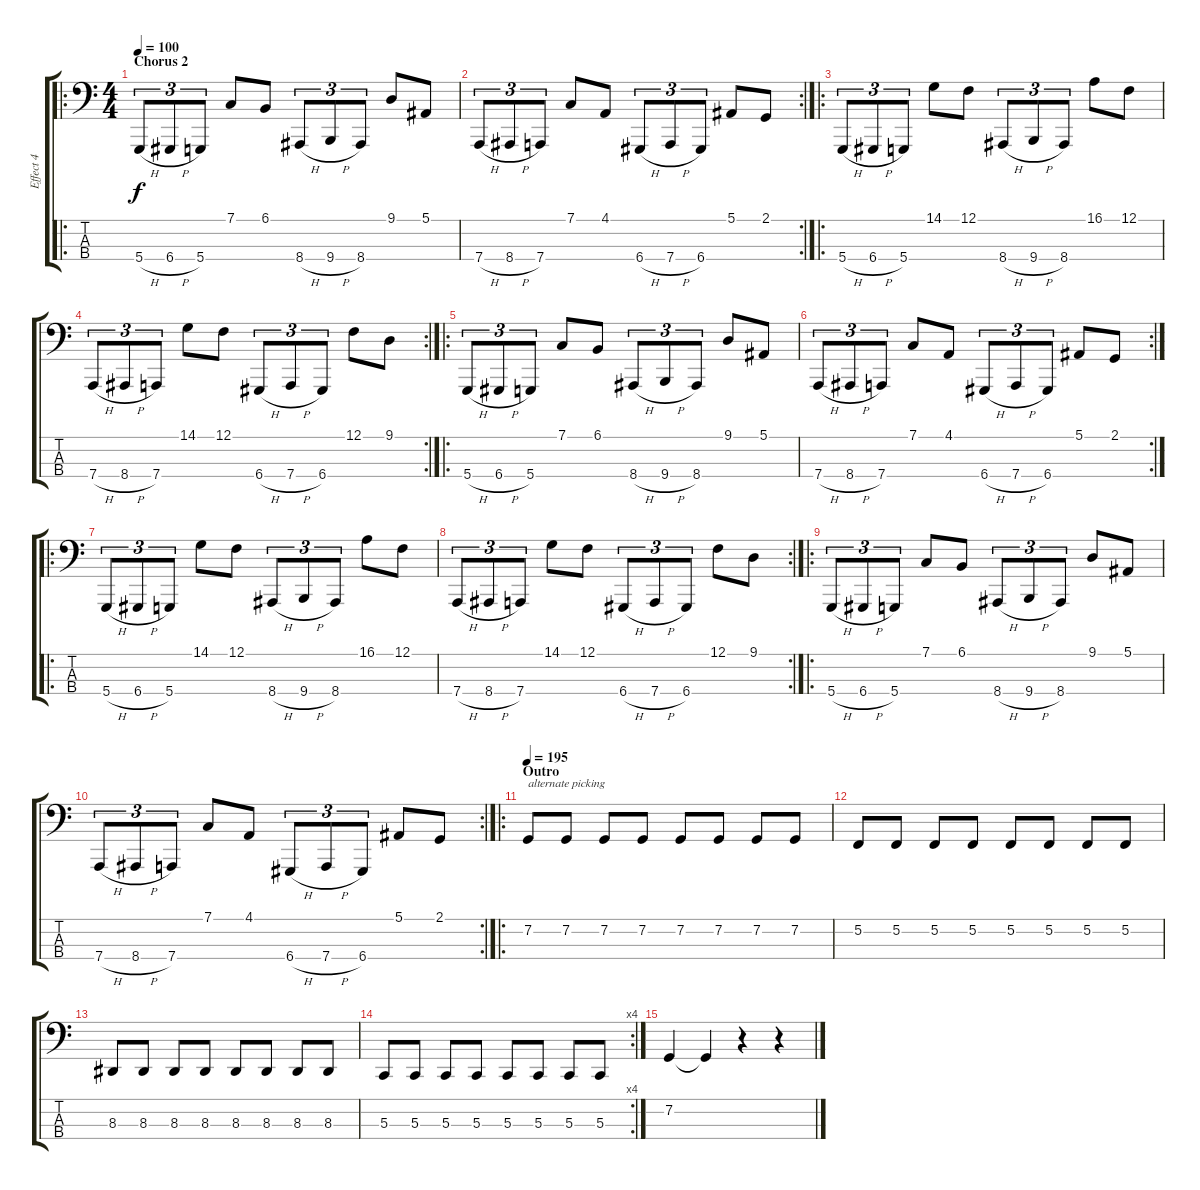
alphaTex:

\track ("Effect 4" "Effect 4") {instrument lead2sawtooth}
\staff {score tabs}
\tuning (F2 C2 G1 D1) {hide}
\ro
\ts (4 4)
\section ("" "Chorus 2")
\tempo 100
\clef f4
\ks c
5.4{h}.8{tu (3 2) dy f} 6.4{h}.8{tu (3 2)} 5.4.8{tu (3 2)} 7.1.8 6.1.8 8.4{h}.8{tu (3 2)} 9.4{h}.8{tu (3 2)} 8.4.8{tu (3 2)} 9.1.8 5.1.8 |
\rc 2
7.4{h}.8{tu (3 2)} 8.4{h}.8{tu (3 2)} 7.4.8{tu (3 2)} 7.1.8 4.1.8 6.4{h}.8{tu (3 2)} 7.4{h}.8{tu (3 2)} 6.4.8{tu (3 2)} 5.1.8 2.1.8 |
\ro
5.4{h}.8{tu (3 2)} 6.4{h}.8{tu (3 2)} 5.4.8{tu (3 2)} 14.1.8 12.1.8 8.4{h}.8{tu (3 2)} 9.4{h}.8{tu (3 2)} 8.4.8{tu (3 2)} 16.1.8 12.1.8 |
\rc 2
7.4{h}.8{tu (3 2)} 8.4{h}.8{tu (3 2)} 7.4.8{tu (3 2)} 14.1.8 12.1.8 6.4{h}.8{tu (3 2)} 7.4{h}.8{tu (3 2)} 6.4.8{tu (3 2)} 12.1.8 9.1.8 |
\ro
5.4{h}.8{tu (3 2)} 6.4{h}.8{tu (3 2)} 5.4.8{tu (3 2)} 7.1.8 6.1.8 8.4{h}.8{tu (3 2)} 9.4{h}.8{tu (3 2)} 8.4.8{tu (3 2)} 9.1.8 5.1.8 |
\rc 2
7.4{h}.8{tu (3 2)} 8.4{h}.8{tu (3 2)} 7.4.8{tu (3 2)} 7.1.8 4.1.8 6.4{h}.8{tu (3 2)} 7.4{h}.8{tu (3 2)} 6.4.8{tu (3 2)} 5.1.8 2.1.8 |
\ro
5.4{h}.8{tu (3 2)} 6.4{h}.8{tu (3 2)} 5.4.8{tu (3 2)} 14.1.8 12.1.8 8.4{h}.8{tu (3 2)} 9.4{h}.8{tu (3 2)} 8.4.8{tu (3 2)} 16.1.8 12.1.8 |
\rc 2
7.4{h}.8{tu (3 2)} 8.4{h}.8{tu (3 2)} 7.4.8{tu (3 2)} 14.1.8 12.1.8 6.4{h}.8{tu (3 2)} 7.4{h}.8{tu (3 2)} 6.4.8{tu (3 2)} 12.1.8 9.1.8 |
\ro
5.4{h}.8{tu (3 2)} 6.4{h}.8{tu (3 2)} 5.4.8{tu (3 2)} 7.1.8 6.1.8 8.4{h}.8{tu (3 2)} 9.4{h}.8{tu (3 2)} 8.4.8{tu (3 2)} 9.1.8 5.1.8 |
\rc 2
7.4{h}.8{tu (3 2)} 8.4{h}.8{tu (3 2)} 7.4.8{tu (3 2)} 7.1.8 4.1.8 6.4{h}.8{tu (3 2)} 7.4{h}.8{tu (3 2)} 6.4.8{tu (3 2)} 5.1.8 2.1.8 |
\ro
\section ("" "Outro")
\tempo 195
7.2.8{txt "alternate picking"} 7.2.8 7.2.8 7.2.8 7.2.8 7.2.8 7.2.8 7.2.8 |
5.2.8 5.2.8 5.2.8 5.2.8 5.2.8 5.2.8 5.2.8 5.2.8 |
8.3.8 8.3.8 8.3.8 8.3.8 8.3.8 8.3.8 8.3.8 8.3.8 |
\rc 4
5.3.8 5.3.8 5.3.8 5.3.8 5.3.8 5.3.8 5.3.8 5.3.8 |
7.2.4 7.2{t}.4 r.4 r.4
